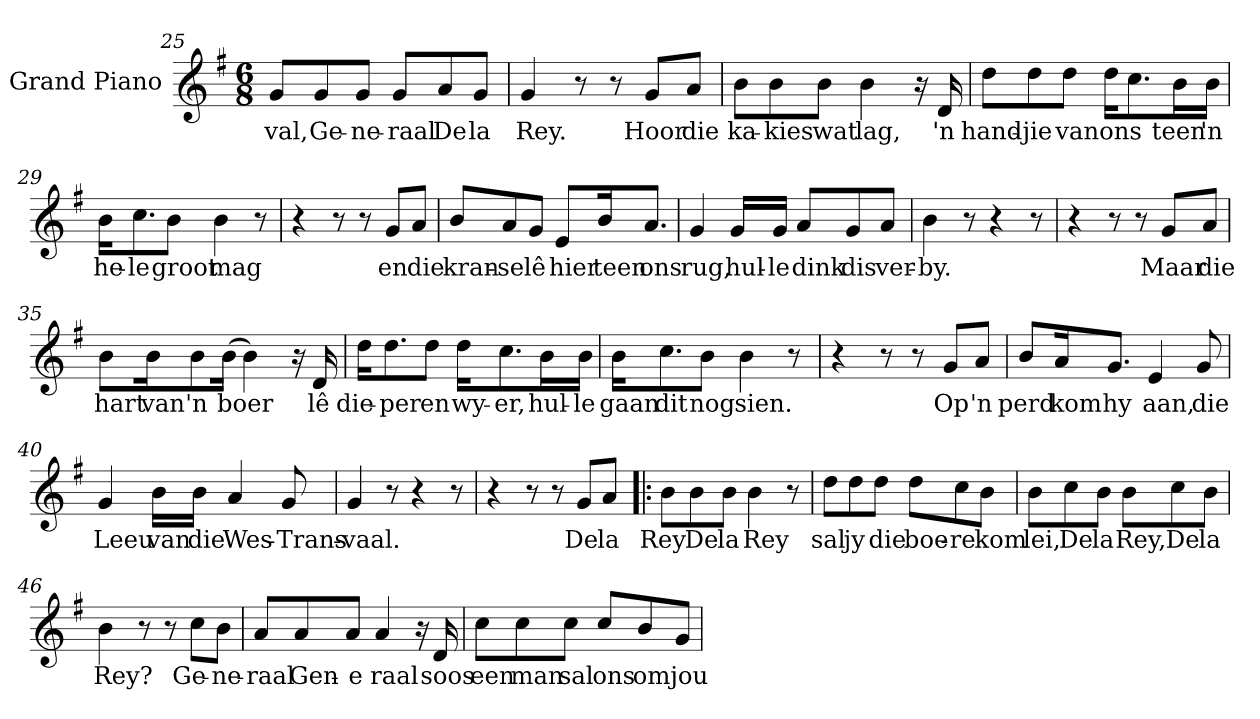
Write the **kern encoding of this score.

**kern	**text
*part1	*part1
*staff1	*staff1
*I"Grand Piano	*
*clefG2	*
*k[f#]	*
*G:	*
*M6/8	*
=25	=25
!	!LO:LY:b
8g/L	val,
!	!LO:LY:b
8g/	Ge-
!	!LO:LY:b
8g/J	-ne-
!	!LO:LY:b
8g/L	-raal
!	!LO:LY:b
8a/	De
!	!LO:LY:b
8g/J	la
=26	=26
!	!LO:LY:b
4g/	Rey.
8r	.
8r	.
!	!LO:LY:b
8g/L	Hoor
!	!LO:LY:b
8a/J	die
!!LO:LB:g=z
=27	=27
!	!LO:LY:b
8b\L	ka-
!	!LO:LY:b
8b\	-kies
!	!LO:LY:b
8b\J	wat
!	!LO:LY:b
4b\	lag,
16r	.
!	!LO:LY:b
16d/	'n
=28	=28
!	!LO:LY:b
8dd\L	hand-
!	!LO:LY:b
8dd\	-jie
!	!LO:LY:b
8dd\J	van
!	!LO:LY:b
16dd\KL	ons
8.cc\	.
!	!LO:LY:b
16b\L	teen
!	!LO:LY:b
16b\JJ	'n
=29	=29
!	!LO:LY:b
16b\KL	he-
!	!LO:LY:b
8.cc\	-le
!	!LO:LY:b
8b\J	groot
!	!LO:LY:b
4b\	mag
8r	.
=30	=30
4r	.
8r	.
8r	.
!	!LO:LY:b
8g/L	en
!	!LO:LY:b
8a/J	die
!!LO:LB:g=z
=31	=31
!	!LO:LY:b
8b/L	kran-
!	!LO:LY:b
8a/	-se
!	!LO:LY:b
8g/J	lê
!	!LO:LY:b
8e/L	hier
!	!LO:LY:b
16b/K	teen
!	!LO:LY:b
8.a/J	ons
=32	=32
!	!LO:LY:b
4g/	rug,
!	!LO:LY:b
16g/LL	hul-
!	!LO:LY:b
16g/JJ	-le
!	!LO:LY:b
8a/L	dink
!	!LO:LY:b
8g/	dis
!	!LO:LY:b
8a/J	ver-
=33	=33
!	!LO:LY:b
4b\	-by.
8r	.
4r	.
8r	.
=34	=34
4r	.
8r	.
8r	.
!	!LO:LY:b
8g/L	Maar
!	!LO:LY:b
8a/J	die
!!LO:LB:g=z
=35	=35
!	!LO:LY:b
8b\L	hart
!	!LO:LY:b
16b\k	van
!	!LO:LY:b
8b\	'n
!	!LO:LY:b
(16b\Jk	boer
4b\)	.
16r	.
!	!LO:LY:b
16d/	lê
=36	=36
!	!LO:LY:b
16dd\KL	die-
!	!LO:LY:b
8.dd\	-per
!	!LO:LY:b
8dd\J	en
!	!LO:LY:b
16dd\KL	wy-
!	!LO:LY:b
8.cc\	-er,
!	!LO:LY:b
16b\L	hul-
!	!LO:LY:b
16b\JJ	-le
=37	=37
!	!LO:LY:b
16b\KL	gaan
!	!LO:LY:b
8.cc\	dit
!	!LO:LY:b
8b\J	nog
!	!LO:LY:b
4b\	sien.
8r	.
=38	=38
4r	.
8r	.
8r	.
!	!LO:LY:b
8g/L	Op
!	!LO:LY:b
8a/J	'n
!!LO:LB:g=z
=39	=39
!	!LO:LY:b
8b/L	perd
!	!LO:LY:b
16a/K	kom
!	!LO:LY:b
8.g/J	hy
!	!LO:LY:b
4e/	aan,
!	!LO:LY:b
8g/	die
=40	=40
!	!LO:LY:b
4g/	Leeu
!	!LO:LY:b
16b\LL	van
!	!LO:LY:b
16b\JJ	die
!	!LO:LY:b
4a/	Wes-
!	!LO:LY:b
8g/	-Trans-
=41	=41
!	!LO:LY:b
4g/	-vaal.
8r	.
4r	.
8r	.
=42	=42
4r	.
8r	.
8r	.
!	!LO:LY:b
8g/L	De
!	!LO:LY:b
8a/J	la
!!LO:PB:g=z
=43!|:	=43!|:
!	!LO:LY:b
8b\L	Rey
!	!LO:LY:b
8b\	De
!	!LO:LY:b
8b\J	la
!	!LO:LY:b
4b\	Rey
8r	.
=44	=44
!	!LO:LY:b
8dd\L	sal
!	!LO:LY:b
8dd\	jy
!	!LO:LY:b
8dd\J	die
!	!LO:LY:b
8dd\L	boe-
!	!LO:LY:b
8cc\	-re
!	!LO:LY:b
8b\J	kom
=45	=45
!	!LO:LY:b
8b\L	lei,
!	!LO:LY:b
8cc\	De
!	!LO:LY:b
8b\J	la
!	!LO:LY:b
8b\L	Rey,
!	!LO:LY:b
8cc\	De
!	!LO:LY:b
8b\J	la
=46	=46
!	!LO:LY:b
4b\	Rey?
8r	.
8r	.
!	!LO:LY:b
8cc\L	Ge-
!	!LO:LY:b
8b\J	-ne-
!!LO:LB:g=z
=47	=47
!	!LO:LY:b
8a/L	-raal
!	!LO:LY:b
8a/	Gen-
!	!LO:LY:b
8a/J	-e
!	!LO:LY:b
4a/	raal
16r	.
!	!LO:LY:b
16d/	soos
=48	=48
!	!LO:LY:b
8cc\L	een
!	!LO:LY:b
8cc\	man
!	!LO:LY:b
8cc\J	sal
!	!LO:LY:b
8cc/L	ons
!	!LO:LY:b
8b/	om
!	!LO:LY:b
8g/J	jou
=	=
*-	*-
